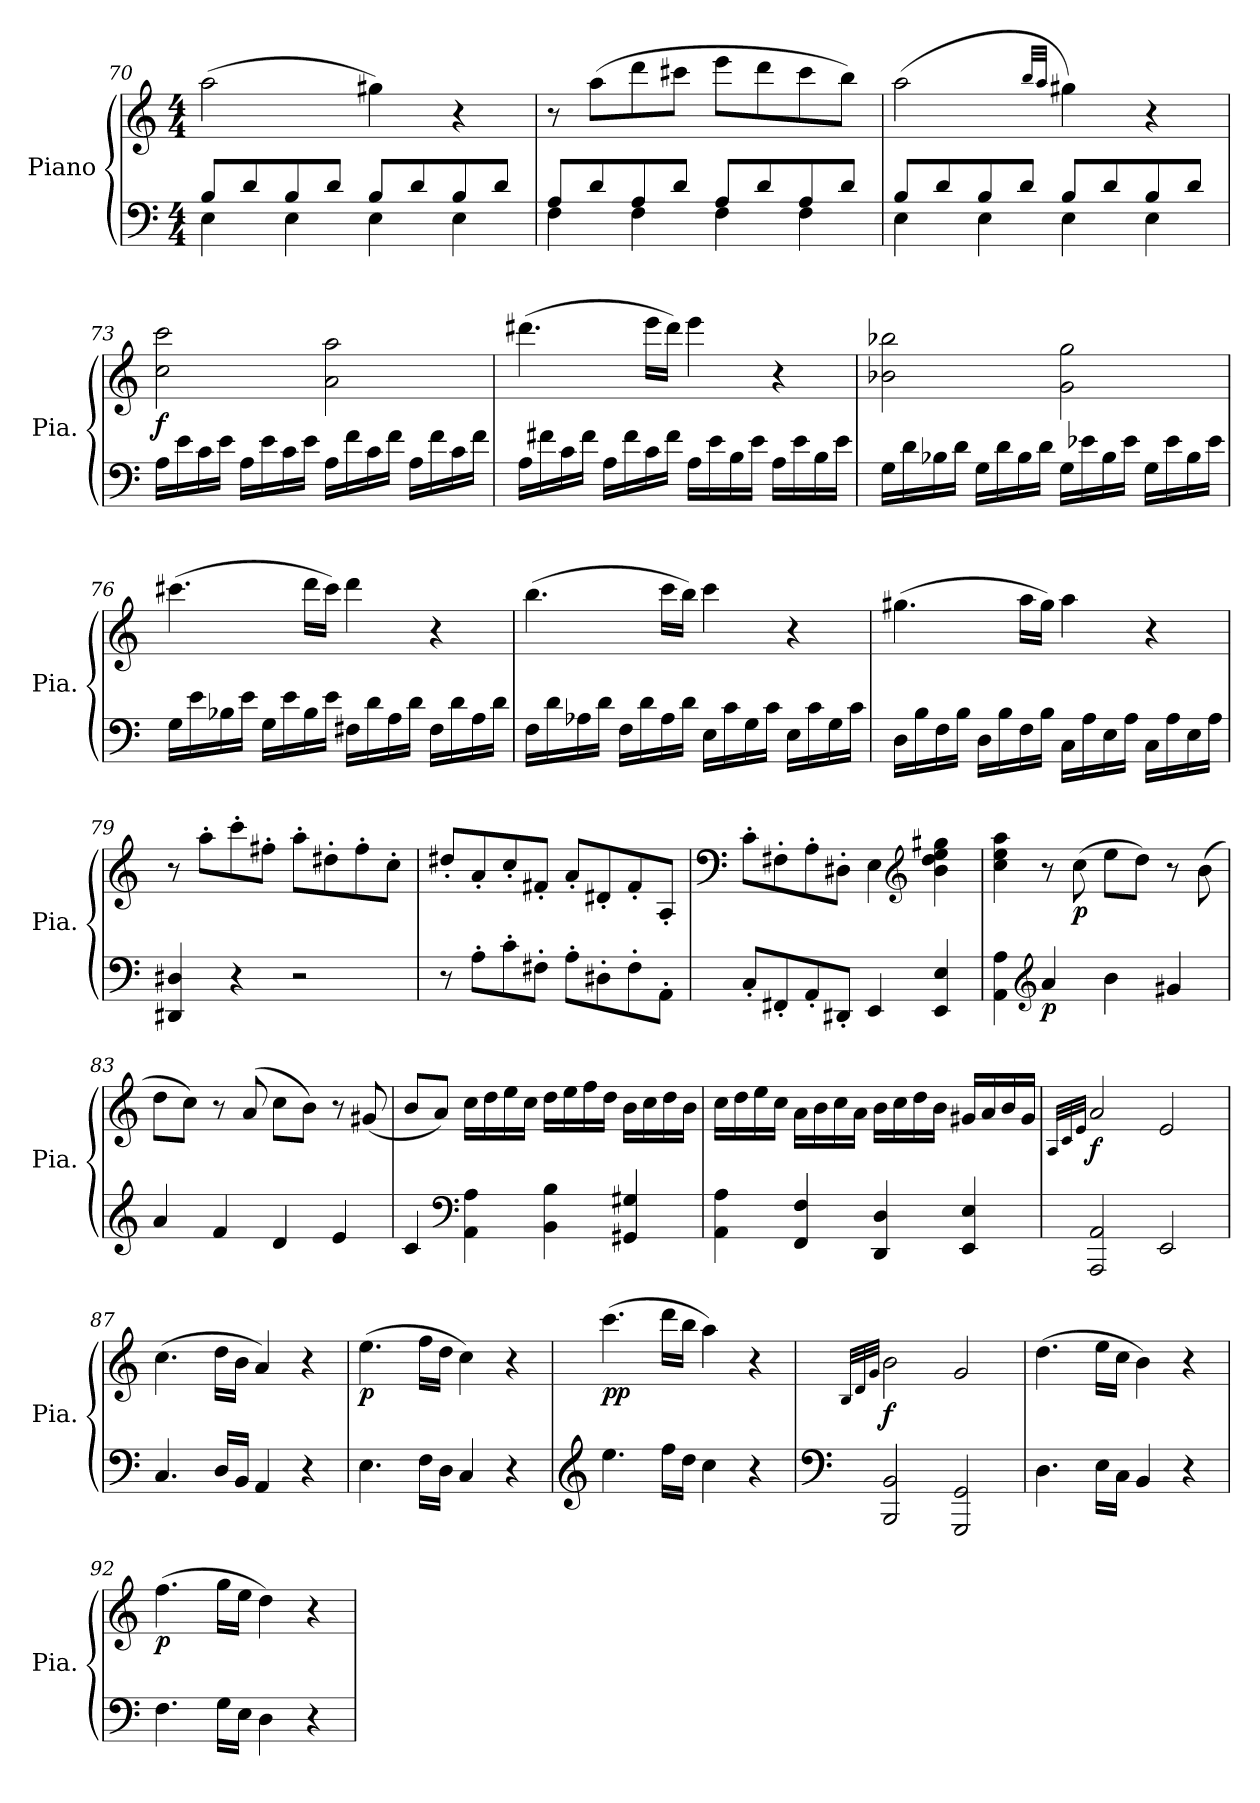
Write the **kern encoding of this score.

**kern	**kern	**dynam
*part1	*part1	*part1
*staff2	*staff1	*staff1/2
*I"Piano	*	*
*I'Pia.	*	*
!!LO:LB:g=z
*clefF4	*clefG2	*
*k[]	*k[]	*
*M4/4	*M4/4	*
=70	=70	=70
*^	*	*
8B/L	4E\	(>2aa\	.
8d/	.	.	.
8B/	4E\	.	.
8d/J	.	.	.
8B/L	4E\	4gg#X\)	.
8d/	.	.	.
8B/	4E\	4r	.
8d/J	.	.	.
=71	=71	=71	=71
8A/L	4F\	8r	.
8d/	.	(>8aa\L	.
8A/	4F\	8ddd\	.
8d/J	.	8ccc#X\J	.
8A/L	4F\	8eee\L	.
8d/	.	8ddd\	.
8A/	4F\	8ccc#\	.
8d/J	.	8bb\J)	.
=72	=72	=72	=72
8B/L	4E\	(>2aa\	.
8d/	.	.	.
8B/	4E\	.	.
8d/J	.	.	.
.	.	32qbb/LLL	.
.	.	32qaa/JJJ	.
8B/L	4E\	4gg#X\)	.
8d/	.	.	.
8B/	4E\	4r	.
8d/J	.	.	.
*v	*v	*	*
!!LO:LB:g=z
=73	=73	=73
!	!	!LO:DY:b
16A\LL	2cc\ 2ccc\	f
16e\	.	.
16c\	.	.
16e\JJ	.	.
16A\LL	.	.
16e\	.	.
16c\	.	.
16e\JJ	.	.
16A\LL	2a\ 2aa\	.
16f\	.	.
16c\	.	.
16f\JJ	.	.
16A\LL	.	.
16f\	.	.
16c\	.	.
16f\JJ	.	.
=74	=74	=74
16A\LL	(>4.ddd#X\	.
16f#X\	.	.
16c\	.	.
16f#\JJ	.	.
16A\LL	.	.
16f#\	.	.
16c\	16eee\LL	.
16f#\JJ	16ddd#\JJ)	.
16A\LL	4eee\	.
16e\	.	.
16B\	.	.
16e\JJ	.	.
16A\LL	4r	.
16e\	.	.
16B\	.	.
16e\JJ	.	.
!!LO:LB:g=z
=75	=75	=75
16G\LL	2b-X\ 2bb-X\	.
16d\	.	.
16B-X\	.	.
16d\JJ	.	.
16G\LL	.	.
16d\	.	.
16B-\	.	.
16d\JJ	.	.
16G\LL	2g\ 2gg\	.
16e-X\	.	.
16B-\	.	.
16e-\JJ	.	.
16G\LL	.	.
16e-\	.	.
16B-\	.	.
16e-\JJ	.	.
=76	=76	=76
16G\LL	(>4.ccc#X\	.
16e\	.	.
16B-X\	.	.
16e\JJ	.	.
16G\LL	.	.
16e\	.	.
16B-\	16ddd\LL	.
16e\JJ	16ccc#\JJ)	.
16F#X\LL	4ddd\	.
16d\	.	.
16A\	.	.
16d\JJ	.	.
16F#\LL	4r	.
16d\	.	.
16A\	.	.
16d\JJ	.	.
!!LO:LB:g=z
=77	=77	=77
16F\LL	(>4.bb\	.
16d\	.	.
16A-X\	.	.
16d\JJ	.	.
16F\LL	.	.
16d\	.	.
16A-\	16ccc\LL	.
16d\JJ	16bb\JJ)	.
16E\LL	4ccc\	.
16c\	.	.
16G\	.	.
16c\JJ	.	.
16E\LL	4r	.
16c\	.	.
16G\	.	.
16c\JJ	.	.
=78	=78	=78
16D\LL	(>4.gg#X\	.
16B\	.	.
16F\	.	.
16B\JJ	.	.
16D\LL	.	.
16B\	.	.
16F\	16aa\LL	.
16B\JJ	16gg#\JJ)	.
16C\LL	4aa\	.
16A\	.	.
16E\	.	.
16A\JJ	.	.
16C\LL	4r	.
16A\	.	.
16E\	.	.
16A\JJ	.	.
=79	=79	=79
4DD#X/ 4D#X/	8r	.
.	8aa'\L	.
4r	8ccc'\	.
.	8ff#X'\J	.
2r	8aa'\L	.
.	8dd#X'\	.
.	8ff#'\	.
.	8cc'\J	.
!!LO:LB:g=z
=80	=80	=80
8r	8dd#X'/L	.
8A'\L	8a'/	.
8c'\	8cc'/	.
8F#X'\J	8f#X'/J	.
8A'\L	8a'/L	.
8D#X'\	8d#X'/	.
8F#'\	8f#'/	.
8AA'\J	8A'/J	.
=81	=81	=81
*	*clefF4	*
8C'/L	8c'\L	.
8FF#X'/	8F#X'\	.
8AA'/	8A'\	.
8DD#X'/J	8D#X'\J	.
4EE/	4E\	.
*	*clefG2	*
4EE/ 4E/	4b\ 4dd\ 4ee\ 4gg#X\	.
=82	=82	=82
4AA\ 4A\	4cc\ 4ee\ 4aa\	.
*clefG2	*	*
!	!	!LO:DY:b=2
4a/	8r	p
!	!	!LO:DY:b
.	(>8cc\	p
4b\	8ee\L	.
.	8dd\J)	.
4g#X/	8r	.
.	(>8b\	.
=83	=83	=83
4a/	8dd\L	.
.	8cc\J)	.
4f/	8r	.
.	(>8a/	.
4d/	8cc\L	.
.	8b\J)	.
4e/	8r	.
.	(<8g#X/	.
!!LO:PB:g=z
=84	=84	=84
4c/	8b/L	.
.	8a/J)	.
*clefF4	*	*
4AA\ 4A\	16cc\LL	.
.	16dd\	.
.	16ee\	.
.	16cc\JJ	.
4BB\ 4B\	16dd\LL	.
.	16ee\	.
.	16ff\	.
.	16dd\JJ	.
4GG#X/ 4G#X/	16b\LL	.
.	16cc\	.
.	16dd\	.
.	16b\JJ	.
=85	=85	=85
4AA\ 4A\	16cc\LL	.
.	16dd\	.
.	16ee\	.
.	16cc\JJ	.
4FF/ 4F/	16a\LL	.
.	16b\	.
.	16cc\	.
.	16a\JJ	.
4DD/ 4D/	16b\LL	.
.	16cc\	.
.	16dd\	.
.	16b\JJ	.
4EE/ 4E/	16g#X/LL	.
.	16a/	.
.	16b/	.
.	16g#/JJ	.
=86	=86	=86
.	32qA/LLL	.
.	32qc/	.
.	32qe/JJJ	.
!	!	!LO:DY:b
2AAA/ 2AA/	2a/	f
2EE/	2e/	.
=87	=87	=87
4.C/	(>4.cc\	.
16D/LL	16dd\LL	.
16BB/JJ	16b\JJ	.
4AA/	4a/)	.
4r	4r	.
!!LO:LB:g=z
=88	=88	=88
!	!	!LO:DY:b
4.E\	(>4.ee\	p
16F\LL	16ff\LL	.
16D\JJ	16dd\JJ	.
4C/	4cc\)	.
4r	4r	.
=89	=89	=89
*clefG2	*	*
!	!	!LO:DY:b
4.ee\	(>4.ccc\	pp
16ff\LL	16ddd\LL	.
16dd\JJ	16bb\JJ	.
4cc\	4aa\)	.
4r	4r	.
=90	=90	=90
*clefF4	*	*
.	32qB/LLL	.
.	32qd/	.
.	32qg/JJJ	.
!	!	!LO:DY:b
2BBB/ 2BB/	2b\	f
2GGG/ 2GG/	2g/	.
=91	=91	=91
4.D\	(>4.dd\	.
16E\LL	16ee\LL	.
16C\JJ	16cc\JJ	.
4BB/	4b\)	.
4r	4r	.
=92	=92	=92
!	!	!LO:DY:b
4.F\	(>4.ff\	p
16G\LL	16gg\LL	.
16E\JJ	16ee\JJ	.
4D\	4dd\)	.
4r	4r	.
=	=	=
*-	*-	*-
